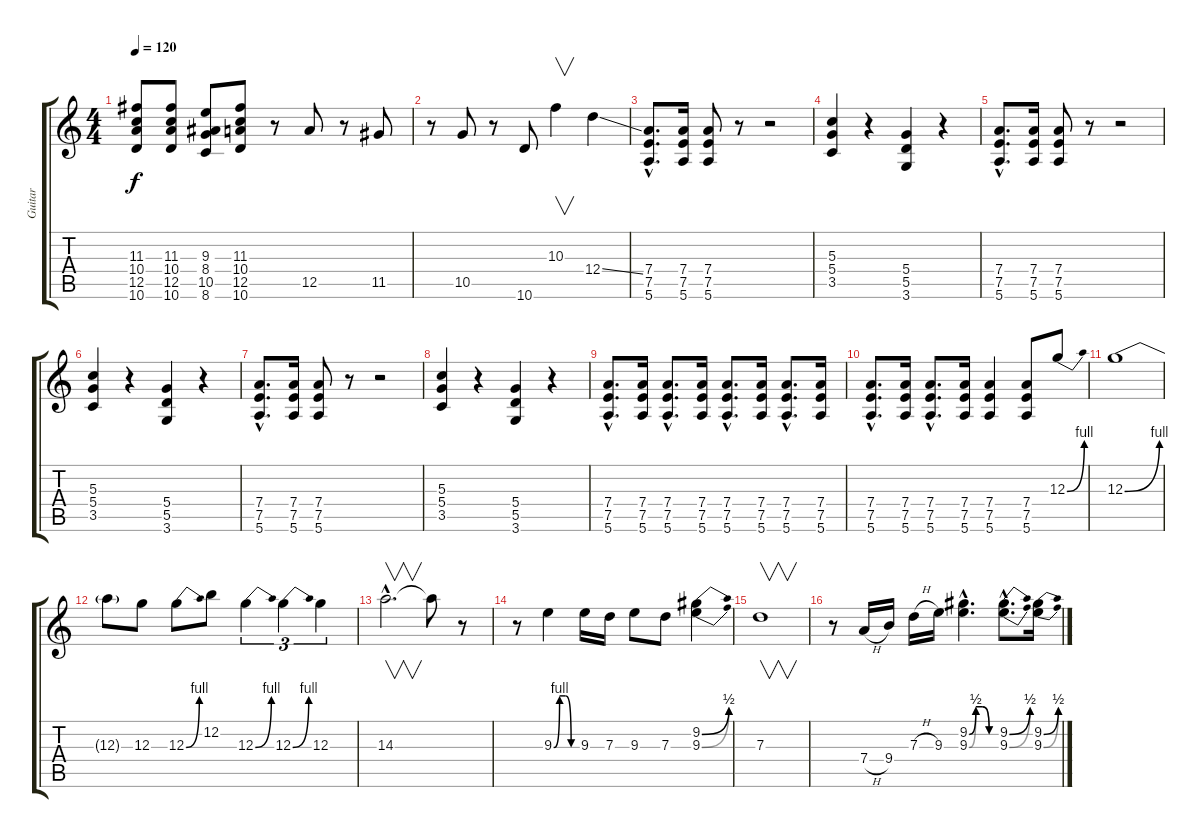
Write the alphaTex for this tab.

\track ("Guitar" "Guitar") {instrument overdrivenguitar}
\staff {score tabs}
\tuning (E4 B3 G3 D3 A2 E2) {hide}
\ts (4 4)
\tempo 120
\clef g2
\ks c
(11.3 10.4 12.5 10.6).8{dy f} (11.3 10.4 12.5 10.6).8 (9.3 8.4 10.5 8.6).8 (11.3 10.4 12.5 10.6).8 r.8 12.5.8 r.8 11.5.8 |
r.8 10.5.8 r.8 10.6.8 10.3.4{v} 12.4{ss}.4 |
(7.4{hac} 7.5{hac} 5.6{hac}).8{d} (7.4 7.5 5.6).16 (7.4 7.5 5.6).8 r.8 r.2 |
(5.3 5.4 3.5).4 r.4 (5.4 5.5 3.6).4 r.4 |
(7.4{hac} 7.5{hac} 5.6{hac}).8{d} (7.4 7.5 5.6).16 (7.4 7.5 5.6).8 r.8 r.2 |
(5.3 5.4 3.5).4 r.4 (5.4 5.5 3.6).4 r.4 |
(7.4{hac} 7.5{hac} 5.6{hac}).8{d} (7.4 7.5 5.6).16 (7.4 7.5 5.6).8 r.8 r.2 |
(5.3 5.4 3.5).4 r.4 (5.4 5.5 3.6).4 r.4 |
(7.4{hac} 7.5{hac} 5.6{hac}).8{d} (7.4 7.5 5.6).16 (7.4{hac} 7.5{hac} 5.6{hac}).8{d} (7.4 7.5 5.6).16 (7.4{hac} 7.5{hac} 5.6{hac}).8{d} (7.4 7.5 5.6).16 (7.4{hac} 7.5{hac} 5.6{hac}).8{d} (7.4 7.5 5.6).16 |
(7.4{hac} 7.5{hac} 5.6{hac}).8{d} (7.4 7.5 5.6).16 (7.4{hac} 7.5{hac} 5.6{hac}).8{d} (7.4 7.5 5.6).16 (7.4 7.5 5.6).4 (7.4 7.5 5.6).8 12.3{be (bend 0 0 60 4)}.8 |
12.3{be (bend 0 0 60 4)}.1 |
12.3{t}.8 12.3.8 12.3{be (bend 0 0 60 4)}.8 12.2.8 12.3{be (bend 0 0 60 4)}.4{tu (3 2)} 12.3{be (bend 0 0 60 4)}.4{tu (3 2)} 12.3.4{tu (3 2)} |
14.3{hac}.2{v d} 14.3{t}.8 r.8 |
r.8 9.3{be (custom 0 0 15 4 30 4 45 0 60 0)}.4 9.3.16 7.3.16 9.3.8 7.3.8 (9.2{be (bend 0 0 60 2)} 9.3{be (bend 0 0 60 2)}).4 |
7.3.1{v} |
r.8 7.4{h}.16 9.4.16 7.3{h}.16 9.3.16 (9.2{be (custom 0 0 15 2 30 2 45 0 60 0) hac} 9.3{be (custom 0 0 15 2 30 2 45 0 60 0) hac}).4{d} (9.2{be (bend 0 0 60 2) hac} 9.3{be (bend 0 0 60 2) hac}).8{d} (9.2{be (bend 0 0 60 2)} 9.3{be (bend 0 0 60 2)}).16
